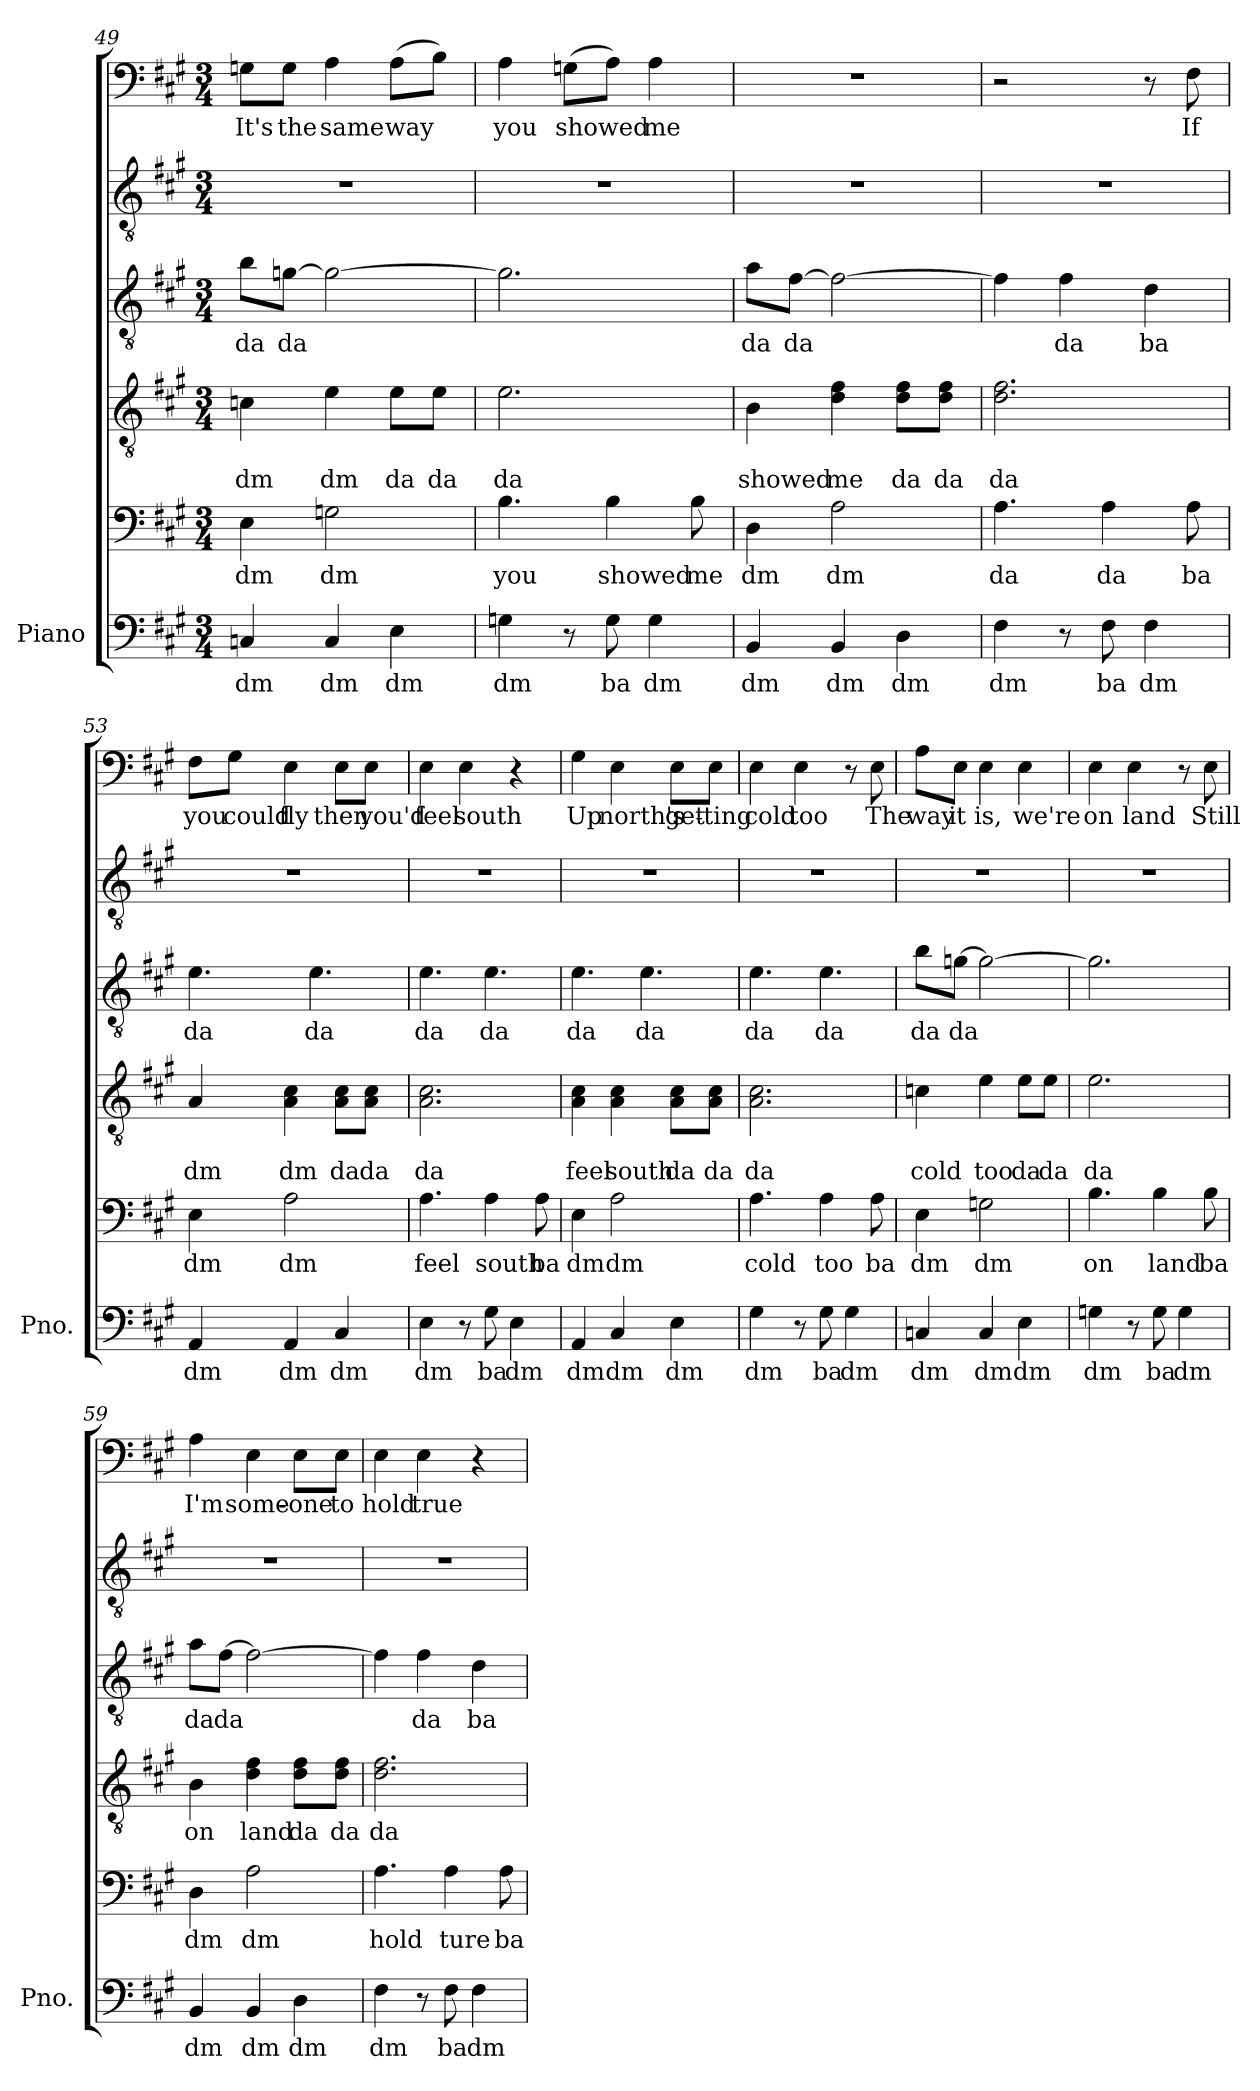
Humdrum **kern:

**kern	**text	**kern	**text	**kern	**text	**text	**kern	**text	**kern	**kern	**text
*part1	*part1	*part1	*part1	*part1	*part1	*part1	*part1	*part1	*part1	*part1	*part1
*staff6	*staff6	*staff5	*staff5	*staff4	*staff4	*staff4	*staff3	*staff3	*staff2	*staff1	*staff1
*I"Piano	*	*	*	*	*	*	*	*	*	*	*
*I'Pno.	*	*	*	*	*	*	*	*	*	*	*
*clefF4	*	*clefF4	*	*clefGv2	*	*	*clefGv2	*	*clefGv2	*clefF4	*
*k[f#c#g#]	*	*k[f#c#g#]	*	*k[f#c#g#]	*	*	*k[f#c#g#]	*	*k[f#c#g#]	*k[f#c#g#]	*
*M3/4	*	*M3/4	*	*M3/4	*	*	*M3/4	*	*M3/4	*M3/4	*
=49	=49	=49	=49	=49	=49	=49	=49	=49	=49	=49	=49
!	!LO:LY:b	!	!LO:LY:b	!	!	!LO:LY:b	!	!LO:LY:b	!	!	!LO:LY:b
4Cn/	dm	4E\	dm	4cn\	.	dm	8b\L	da	2.r	8Gn\L	It's
!	!	!	!	!	!	!	!	!LO:LY:b	!	!	!LO:LY:b
.	.	.	.	.	.	.	[8gn\J	da	.	8G\J	the
!	!LO:LY:b	!	!LO:LY:b	!	!	!LO:LY:b	!	!	!	!	!LO:LY:b
4C/	dm	2Gn\	dm	4e\	.	dm	2g\_	.	.	4A\	same
!	!LO:LY:b	!	!	!	!	!LO:LY:b	!	!	!	!	!LO:LY:b
4E\	dm	.	.	8e\L	.	da	.	.	.	(>8A\L	way
!	!	!	!	!	!	!LO:LY:b	!	!	!	!	!
.	.	.	.	8e\J	.	da	.	.	.	8B\J)	.
=50	=50	=50	=50	=50	=50	=50	=50	=50	=50	=50	=50
!	!LO:LY:b	!	!LO:LY:b	!	!	!LO:LY:b	!	!	!	!	!LO:LY:b
4Gn\	dm	4.B\	you	2.e\	.	da	2.g\]	.	2.r	4A\	you
!	!	!	!	!	!	!	!	!	!	!	!LO:LY:b
8r	.	.	.	.	.	.	.	.	.	(>8Gn\L	showed
!	!LO:LY:b	!	!LO:LY:b	!	!	!	!	!	!	!	!
8G\	ba	4B\	showed	.	.	.	.	.	.	8A\J)	.
!	!LO:LY:b	!	!	!	!	!	!	!	!	!	!LO:LY:b
4G\	dm	.	.	.	.	.	.	.	.	4A\	me
!	!	!	!LO:LY:b	!	!	!	!	!	!	!	!
.	.	8B\	me	.	.	.	.	.	.	.	.
!!LO:PB:g=z
=51	=51	=51	=51	=51	=51	=51	=51	=51	=51	=51	=51
!	!LO:LY:b	!	!LO:LY:b	!	!	!LO:LY:b	!	!LO:LY:b	!	!	!
4BB/	dm	4D\	dm	4B\	.	showed	8a\L	da	2.r	2.r	.
!	!	!	!	!	!	!	!	!LO:LY:b	!	!	!
.	.	.	.	.	.	.	[8f#\J	da	.	.	.
!	!LO:LY:b	!	!LO:LY:b	!	!	!LO:LY:b	!	!	!	!	!
4BB/	dm	2A\	dm	4d\ 4f#\	.	me	2f#\_	.	.	.	.
!	!LO:LY:b	!	!	!	!	!LO:LY:b	!	!	!	!	!
4D\	dm	.	.	8d\ 8f#\L	.	da	.	.	.	.	.
!	!	!	!	!	!	!LO:LY:b	!	!	!	!	!
.	.	.	.	8d\ 8f#\J	.	da	.	.	.	.	.
=52	=52	=52	=52	=52	=52	=52	=52	=52	=52	=52	=52
!	!LO:LY:b	!	!LO:LY:b	!	!	!LO:LY:b	!	!	!	!	!
4F#\	dm	4.A\	da	2.d\ 2.f#\	.	da	4f#\]	.	2.r	2r	.
!	!	!	!	!	!	!	!	!LO:LY:b	!	!	!
8r	.	.	.	.	.	.	4f#\	da	.	.	.
!	!LO:LY:b	!	!LO:LY:b	!	!	!	!	!	!	!	!
8F#\	ba	4A\	da	.	.	.	.	.	.	.	.
!	!LO:LY:b	!	!	!	!	!	!	!LO:LY:b	!	!	!
4F#\	dm	.	.	.	.	.	4d\	ba	.	8r	.
!	!	!	!LO:LY:b	!	!	!	!	!	!	!	!LO:LY:b
.	.	8A\	ba	.	.	.	.	.	.	8F#\	If
=53	=53	=53	=53	=53	=53	=53	=53	=53	=53	=53	=53
!	!LO:LY:b	!	!LO:LY:b	!	!	!LO:LY:b	!	!LO:LY:b	!	!	!LO:LY:b
4AA/	dm	4E\	dm	4A/	.	dm	4.e\	da	2.r	8F#\L	you
!	!	!	!	!	!	!	!	!	!	!	!LO:LY:b
.	.	.	.	.	.	.	.	.	.	8G#\J	could
!	!LO:LY:b	!	!LO:LY:b	!	!	!LO:LY:b	!	!	!	!	!LO:LY:b
4AA/	dm	2A\	dm	4A\ 4c#\	.	dm	.	.	.	4E\	fly
!	!	!	!	!	!	!	!	!LO:LY:b	!	!	!
.	.	.	.	.	.	.	4.e\	da	.	.	.
!	!LO:LY:b	!	!	!	!	!LO:LY:b	!	!	!	!	!LO:LY:b
4C#/	dm	.	.	8A\ 8c#\L	.	da	.	.	.	8E\L	then
!	!	!	!	!	!	!LO:LY:b	!	!	!	!	!LO:LY:b
.	.	.	.	8A\ 8c#\J	.	da	.	.	.	8E\J	you'd
=54	=54	=54	=54	=54	=54	=54	=54	=54	=54	=54	=54
!	!LO:LY:b	!	!LO:LY:b	!	!	!LO:LY:b	!	!LO:LY:b	!	!	!LO:LY:b
4E\	dm	4.A\	feel	2.A\ 2.c#\	.	da	4.e\	da	2.r	4E\	feel
!	!	!	!	!	!	!	!	!	!	!	!LO:LY:b
8r	.	.	.	.	.	.	.	.	.	4E\	south
!	!LO:LY:b	!	!LO:LY:b	!	!	!	!	!LO:LY:b	!	!	!
8G#\	ba	4A\	south	.	.	.	4.e\	da	.	.	.
!	!LO:LY:b	!	!	!	!	!	!	!	!	!	!
4E\	dm	.	.	.	.	.	.	.	.	4r	.
!	!	!	!LO:LY:b	!	!	!	!	!	!	!	!
.	.	8A\	ba	.	.	.	.	.	.	.	.
=55	=55	=55	=55	=55	=55	=55	=55	=55	=55	=55	=55
!	!LO:LY:b	!	!LO:LY:b	!	!	!LO:LY:b	!	!LO:LY:b	!	!	!LO:LY:b
4AA/	dm	4E\	dm	4A\ 4c#\	.	feel	4.e\	da	2.r	4G#\	Up
!	!LO:LY:b	!	!LO:LY:b	!	!	!LO:LY:b	!	!	!	!	!LO:LY:b
4C#/	dm	2A\	dm	4A\ 4c#\	.	south	.	.	.	4E\	north's
!	!	!	!	!	!	!	!	!LO:LY:b	!	!	!
.	.	.	.	.	.	.	4.e\	da	.	.	.
!	!LO:LY:b	!	!	!	!	!LO:LY:b	!	!	!	!	!LO:LY:b
4E\	dm	.	.	8A\ 8c#\L	.	da	.	.	.	8E\L	get-
!	!	!	!	!	!	!LO:LY:b	!	!	!	!	!LO:LY:b
.	.	.	.	8A\ 8c#\J	.	da	.	.	.	8E\J	-ting
!!LO:LB:g=z
=56	=56	=56	=56	=56	=56	=56	=56	=56	=56	=56	=56
!	!LO:LY:b	!	!LO:LY:b	!	!	!LO:LY:b	!	!LO:LY:b	!	!	!LO:LY:b
4G#\	dm	4.A\	cold	2.A\ 2.c#\	.	da	4.e\	da	2.r	4E\	cold
!	!	!	!	!	!	!	!	!	!	!	!LO:LY:b
8r	.	.	.	.	.	.	.	.	.	4E\	too
!	!LO:LY:b	!	!LO:LY:b	!	!	!	!	!LO:LY:b	!	!	!
8G#\	ba	4A\	too	.	.	.	4.e\	da	.	.	.
!	!LO:LY:b	!	!	!	!	!	!	!	!	!	!
4G#\	dm	.	.	.	.	.	.	.	.	8r	.
!	!	!	!LO:LY:b	!	!	!	!	!	!	!	!LO:LY:b
.	.	8A\	ba	.	.	.	.	.	.	8E\	The
=57	=57	=57	=57	=57	=57	=57	=57	=57	=57	=57	=57
!	!LO:LY:b	!	!LO:LY:b	!	!	!LO:LY:b	!	!LO:LY:b	!	!	!LO:LY:b
4Cn/	dm	4E\	dm	4cn\	.	cold	8b\L	da	2.r	8A\L	way
!	!	!	!	!	!	!	!	!LO:LY:b	!	!	!LO:LY:b
.	.	.	.	.	.	.	[8gn\J	da	.	8E\J	it
!	!LO:LY:b	!	!LO:LY:b	!	!	!LO:LY:b	!	!	!	!	!LO:LY:b
4C/	dm	2Gn\	dm	4e\	.	too	2g\_	.	.	4E\	is,
!	!LO:LY:b	!	!	!	!	!LO:LY:b	!	!	!	!	!LO:LY:b
4E\	dm	.	.	8e\L	.	da	.	.	.	4E\	we're
!	!	!	!	!	!	!LO:LY:b	!	!	!	!	!
.	.	.	.	8e\J	.	da	.	.	.	.	.
=58	=58	=58	=58	=58	=58	=58	=58	=58	=58	=58	=58
!	!LO:LY:b	!	!LO:LY:b	!	!	!LO:LY:b	!	!	!	!	!LO:LY:b
4Gn\	dm	4.B\	on	2.e\	.	da	2.g\]	.	2.r	4E\	on
!	!	!	!	!	!	!	!	!	!	!	!LO:LY:b
8r	.	.	.	.	.	.	.	.	.	4E\	land
!	!LO:LY:b	!	!LO:LY:b	!	!	!	!	!	!	!	!
8G\	ba	4B\	land	.	.	.	.	.	.	.	.
!	!LO:LY:b	!	!	!	!	!	!	!	!	!	!
4G\	dm	.	.	.	.	.	.	.	.	8r	.
!	!	!	!LO:LY:b	!	!	!	!	!	!	!	!LO:LY:b
.	.	8B\	ba	.	.	.	.	.	.	8E\	Still
=59	=59	=59	=59	=59	=59	=59	=59	=59	=59	=59	=59
!	!LO:LY:b	!	!LO:LY:b	!	!LO:LY:b	!	!	!LO:LY:b	!	!	!LO:LY:b
4BB/	dm	4D\	dm	4B\	on	.	8a\L	da	2.r	4A\	I'm
!	!	!	!	!	!	!	!	!LO:LY:b	!	!	!
.	.	.	.	.	.	.	[8f#\J	da	.	.	.
!	!LO:LY:b	!	!LO:LY:b	!	!LO:LY:b	!	!	!	!	!	!LO:LY:b
4BB/	dm	2A\	dm	4d\ 4f#\	land	.	2f#\_	.	.	4E\	some-
!	!LO:LY:b	!	!	!	!LO:LY:b	!	!	!	!	!	!LO:LY:b
4D\	dm	.	.	8d\ 8f#\L	da	.	.	.	.	8E\L	-one
!	!	!	!	!	!LO:LY:b	!	!	!	!	!	!LO:LY:b
.	.	.	.	8d\ 8f#\J	da	.	.	.	.	8E\J	to
=60	=60	=60	=60	=60	=60	=60	=60	=60	=60	=60	=60
!	!LO:LY:b	!	!LO:LY:b	!	!LO:LY:b	!	!	!	!	!	!LO:LY:b
4F#\	dm	4.A\	hold	2.d\ 2.f#\	da	.	4f#\]	.	2.r	4E\	hold
!	!	!	!	!	!	!	!	!LO:LY:b	!	!	!LO:LY:b
8r	.	.	.	.	.	.	4f#\	da	.	4E\	true
!	!LO:LY:b	!	!LO:LY:b	!	!	!	!	!	!	!	!
8F#\	ba	4A\	ture	.	.	.	.	.	.	.	.
!	!LO:LY:b	!	!	!	!	!	!	!LO:LY:b	!	!	!
4F#\	dm	.	.	.	.	.	4d\	ba	.	4r	.
!	!	!	!LO:LY:b	!	!	!	!	!	!	!	!
.	.	8A\	ba	.	.	.	.	.	.	.	.
=	=	=	=	=	=	=	=	=	=	=	=
*-	*-	*-	*-	*-	*-	*-	*-	*-	*-	*-	*-
